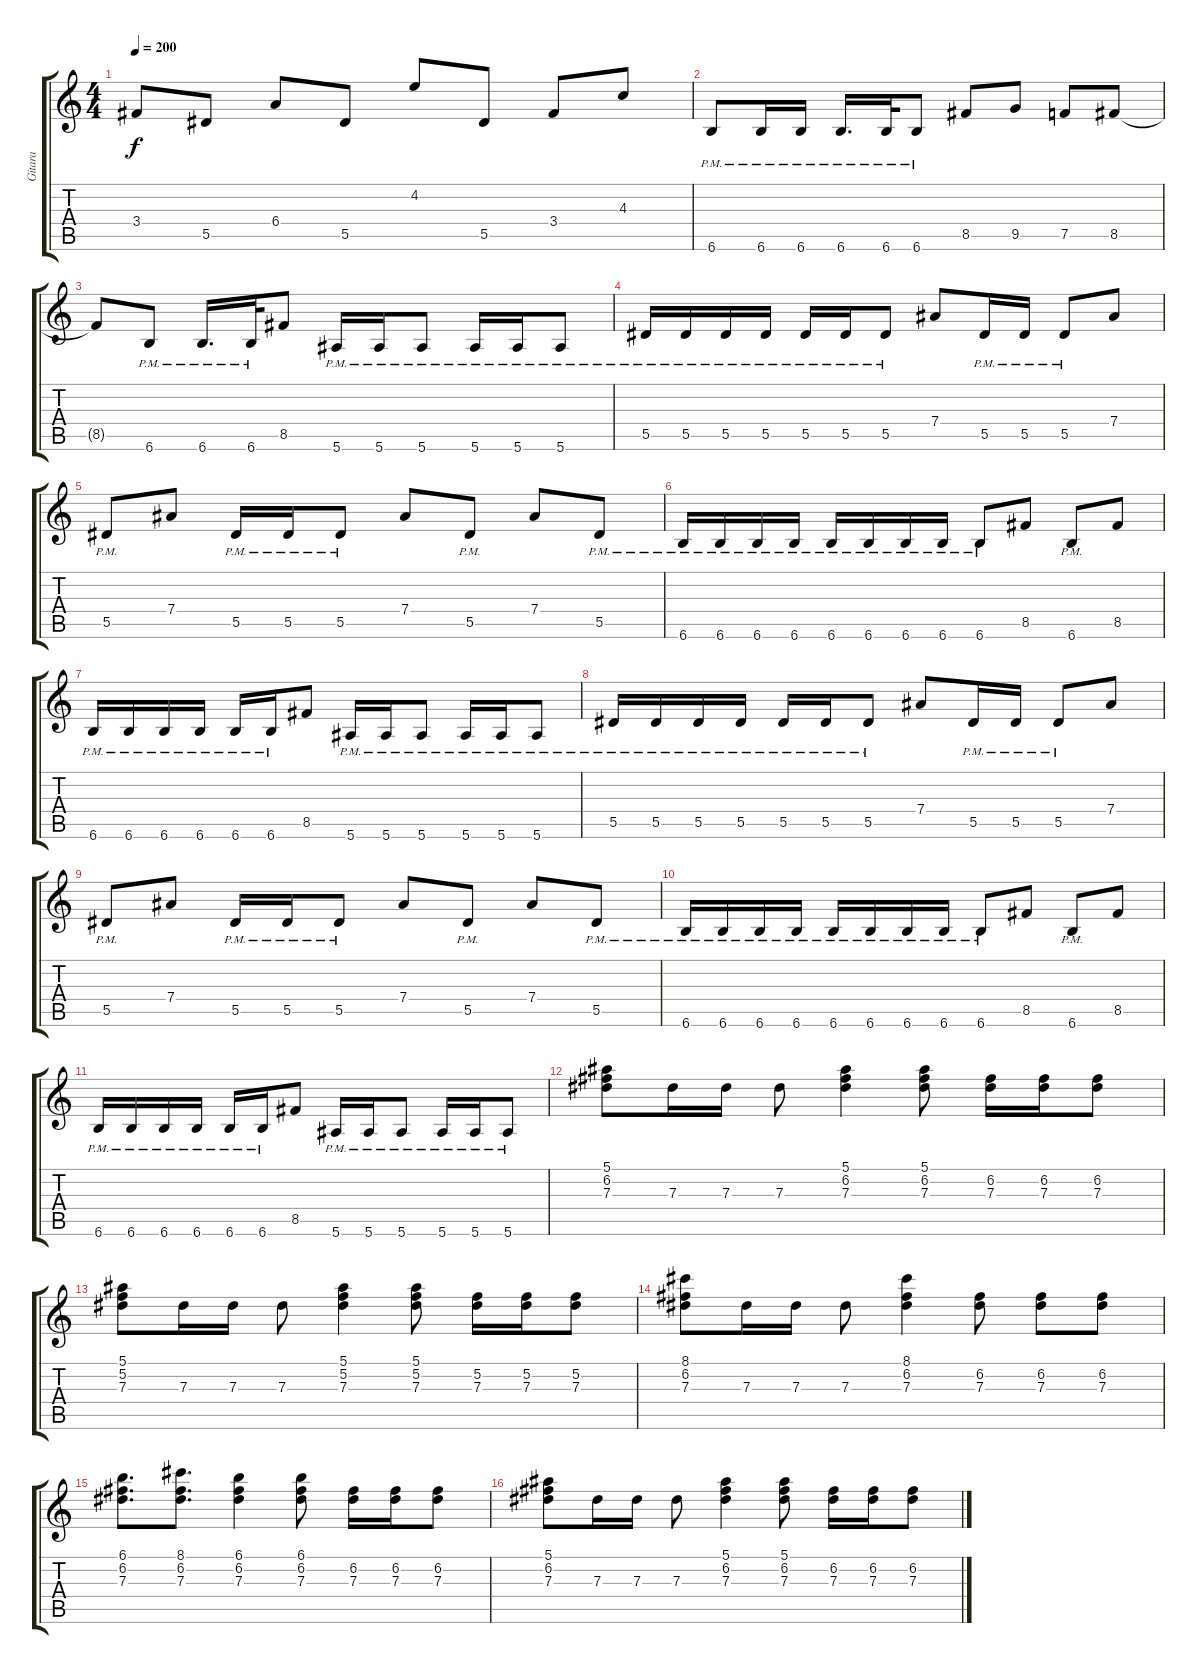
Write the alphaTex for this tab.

\track ("Gitara" "Gitara") {instrument overdrivenguitar}
\staff {score tabs}
\tuning (F4 C4 Ab3 Eb3 Bb2 F2) {hide}
\ts (4 4)
\tempo 200
\clef g2
\ks c
3.4.8{dy f} 5.5.8 6.4.8 5.5.8 4.2.8 5.5.8 3.4.8 4.3.8 |
6.6{pm}.8 6.6{pm}.16 6.6{pm}.16 6.6{pm}.16{d} 6.6{pm}.32 6.6{pm}.8 8.5.8 9.5.8 7.5.8 8.5.8 |
8.5{t}.8 6.6{pm}.8 6.6{pm}.16{d} 6.6{pm}.32 8.5.8 5.6{pm}.16 5.6{pm}.16 5.6{pm}.8 5.6{pm}.16 5.6{pm}.16 5.6{pm}.8 |
5.5{pm}.16 5.5{pm}.16 5.5{pm}.16 5.5{pm}.16 5.5{pm}.16 5.5{pm}.16 5.5{pm}.8 7.4.8 5.5{pm}.16 5.5{pm}.16 5.5{pm}.8 7.4.8 |
5.5{pm}.8 7.4.8 5.5{pm}.16 5.5{pm}.16 5.5{pm}.8 7.4.8 5.5{pm}.8 7.4.8 5.5{pm}.8 |
6.6{pm}.16 6.6{pm}.16 6.6{pm}.16 6.6{pm}.16 6.6{pm}.16 6.6{pm}.16 6.6{pm}.16 6.6{pm}.16 6.6{pm}.8 8.5.8 6.6{pm}.8 8.5.8 |
6.6{pm}.16 6.6{pm}.16 6.6{pm}.16 6.6{pm}.16 6.6{pm}.16 6.6{pm}.16 8.5.8 5.6{pm}.16 5.6{pm}.16 5.6{pm}.8 5.6{pm}.16 5.6{pm}.16 5.6{pm}.8 |
5.5{pm}.16 5.5{pm}.16 5.5{pm}.16 5.5{pm}.16 5.5{pm}.16 5.5{pm}.16 5.5{pm}.8 7.4.8 5.5{pm}.16 5.5{pm}.16 5.5{pm}.8 7.4.8 |
5.5{pm}.8 7.4.8 5.5{pm}.16 5.5{pm}.16 5.5{pm}.8 7.4.8 5.5{pm}.8 7.4.8 5.5{pm}.8 |
6.6{pm}.16 6.6{pm}.16 6.6{pm}.16 6.6{pm}.16 6.6{pm}.16 6.6{pm}.16 6.6{pm}.16 6.6{pm}.16 6.6{pm}.8 8.5.8 6.6{pm}.8 8.5.8 |
6.6{pm}.16 6.6{pm}.16 6.6{pm}.16 6.6{pm}.16 6.6{pm}.16 6.6{pm}.16 8.5.8 5.6{pm}.16 5.6{pm}.16 5.6{pm}.8 5.6{pm}.16 5.6{pm}.16 5.6{pm}.8 |
(5.1 6.2 7.3).8 7.3.16 7.3.16 7.3.8 (5.1 6.2 7.3).4 (5.1 6.2 7.3).8 (6.2 7.3).16 (6.2 7.3).16 (6.2 7.3).8 |
(5.1 5.2 7.3).8 7.3.16 7.3.16 7.3.8 (5.1 5.2 7.3).4 (5.1 5.2 7.3).8 (5.2 7.3).16 (5.2 7.3).16 (5.2 7.3).8 |
(8.1 6.2 7.3).8 7.3.16 7.3.16 7.3.8 (8.1 6.2 7.3).4 (6.2 7.3).8 (6.2 7.3).8 (6.2 7.3).8 |
(6.1 6.2 7.3).8{d} (8.1 6.2 7.3).8{d} (6.1 6.2 7.3).4 (6.1 6.2 7.3).8 (6.2 7.3).16 (6.2 7.3).16 (6.2 7.3).8 |
(5.1 6.2 7.3).8 7.3.16 7.3.16 7.3.8 (5.1 6.2 7.3).4 (5.1 6.2 7.3).8 (6.2 7.3).16 (6.2 7.3).16 (6.2 7.3).8
